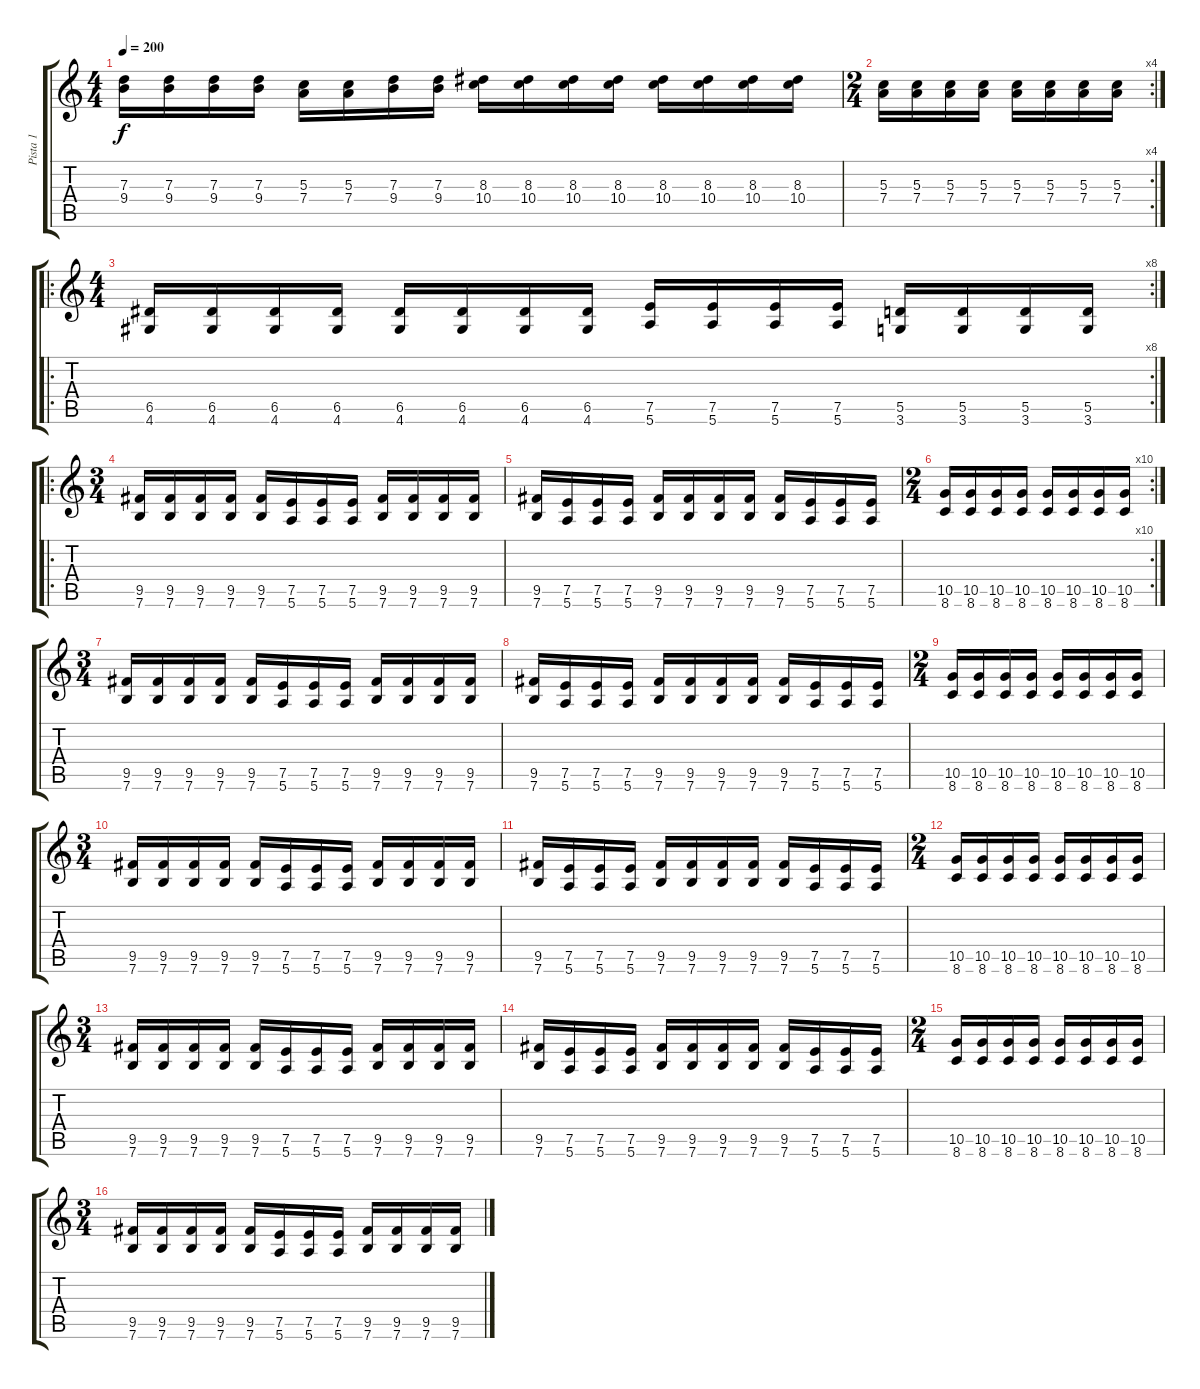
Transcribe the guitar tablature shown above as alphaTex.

\track ("Pista 1" "Pista 1") {instrument distortionguitar}
\staff {score tabs}
\tuning (E4 B3 G3 D3 A2 E2) {hide}
\ts (4 4)
\tempo 200
\clef g2
\ks c
(7.3 9.4).16{dy f} (7.3 9.4).16 (7.3 9.4).16 (7.3 9.4).16 (5.3 7.4).16 (5.3 7.4).16 (7.3 9.4).16 (7.3 9.4).16 (8.3 10.4).16 (8.3 10.4).16 (8.3 10.4).16 (8.3 10.4).16 (8.3 10.4).16 (8.3 10.4).16 (8.3 10.4).16 (8.3 10.4).16 |
\rc 4
\ts (2 4)
(5.3 7.4).16 (5.3 7.4).16 (5.3 7.4).16 (5.3 7.4).16 (5.3 7.4).16 (5.3 7.4).16 (5.3 7.4).16 (5.3 7.4).16 |
\ro
\rc 8
\ts (4 4)
(6.5 4.6).16 (6.5 4.6).16 (6.5 4.6).16 (6.5 4.6).16 (6.5 4.6).16 (6.5 4.6).16 (6.5 4.6).16 (6.5 4.6).16 (7.5 5.6).16 (7.5 5.6).16 (7.5 5.6).16 (7.5 5.6).16 (5.5 3.6).16 (5.5 3.6).16 (5.5 3.6).16 (5.5 3.6).16 |
\ro
\ts (3 4)
(9.5 7.6).16 (9.5 7.6).16 (9.5 7.6).16 (9.5 7.6).16 (9.5 7.6).16 (7.5 5.6).16 (7.5 5.6).16 (7.5 5.6).16 (9.5 7.6).16 (9.5 7.6).16 (9.5 7.6).16 (9.5 7.6).16 |
(9.5 7.6).16 (7.5 5.6).16 (7.5 5.6).16 (7.5 5.6).16 (9.5 7.6).16 (9.5 7.6).16 (9.5 7.6).16 (9.5 7.6).16 (9.5 7.6).16 (7.5 5.6).16 (7.5 5.6).16 (7.5 5.6).16 |
\rc 10
\ts (2 4)
(10.5 8.6).16 (10.5 8.6).16 (10.5 8.6).16 (10.5 8.6).16 (10.5 8.6).16 (10.5 8.6).16 (10.5 8.6).16 (10.5 8.6).16 |
\ts (3 4)
(9.5 7.6).16{volume 16} (9.5 7.6).16{volume 15} (9.5 7.6).16 (9.5 7.6).16 (9.5 7.6).16 (7.5 5.6).16 (7.5 5.6).16 (7.5 5.6).16 (9.5 7.6).16 (9.5 7.6).16 (9.5 7.6).16 (9.5 7.6).16 |
(9.5 7.6).16 (7.5 5.6).16 (7.5 5.6).16 (7.5 5.6).16 (9.5 7.6).16 (9.5 7.6).16 (9.5 7.6).16 (9.5 7.6).16 (9.5 7.6).16 (7.5 5.6).16 (7.5 5.6).16 (7.5 5.6).16 |
\ts (2 4)
(10.5 8.6).16 (10.5 8.6).16 (10.5 8.6).16 (10.5 8.6).16 (10.5 8.6).16 (10.5 8.6).16 (10.5 8.6).16 (10.5 8.6).16 |
\ts (3 4)
(9.5 7.6).16{volume 15} (9.5 7.6).16{volume 14} (9.5 7.6).16 (9.5 7.6).16 (9.5 7.6).16 (7.5 5.6).16 (7.5 5.6).16 (7.5 5.6).16 (9.5 7.6).16 (9.5 7.6).16 (9.5 7.6).16 (9.5 7.6).16 |
(9.5 7.6).16 (7.5 5.6).16 (7.5 5.6).16 (7.5 5.6).16 (9.5 7.6).16 (9.5 7.6).16 (9.5 7.6).16 (9.5 7.6).16 (9.5 7.6).16 (7.5 5.6).16 (7.5 5.6).16 (7.5 5.6).16 |
\ts (2 4)
(10.5 8.6).16 (10.5 8.6).16 (10.5 8.6).16 (10.5 8.6).16 (10.5 8.6).16 (10.5 8.6).16 (10.5 8.6).16 (10.5 8.6).16 |
\ts (3 4)
(9.5 7.6).16{volume 14} (9.5 7.6).16{volume 13} (9.5 7.6).16 (9.5 7.6).16 (9.5 7.6).16 (7.5 5.6).16 (7.5 5.6).16 (7.5 5.6).16 (9.5 7.6).16 (9.5 7.6).16 (9.5 7.6).16 (9.5 7.6).16 |
(9.5 7.6).16 (7.5 5.6).16 (7.5 5.6).16 (7.5 5.6).16 (9.5 7.6).16 (9.5 7.6).16 (9.5 7.6).16 (9.5 7.6).16 (9.5 7.6).16 (7.5 5.6).16 (7.5 5.6).16 (7.5 5.6).16 |
\ts (2 4)
(10.5 8.6).16 (10.5 8.6).16 (10.5 8.6).16 (10.5 8.6).16 (10.5 8.6).16 (10.5 8.6).16 (10.5 8.6).16 (10.5 8.6).16 |
\ts (3 4)
(9.5 7.6).16{volume 13} (9.5 7.6).16{volume 12} (9.5 7.6).16 (9.5 7.6).16 (9.5 7.6).16 (7.5 5.6).16 (7.5 5.6).16 (7.5 5.6).16 (9.5 7.6).16 (9.5 7.6).16 (9.5 7.6).16 (9.5 7.6).16
